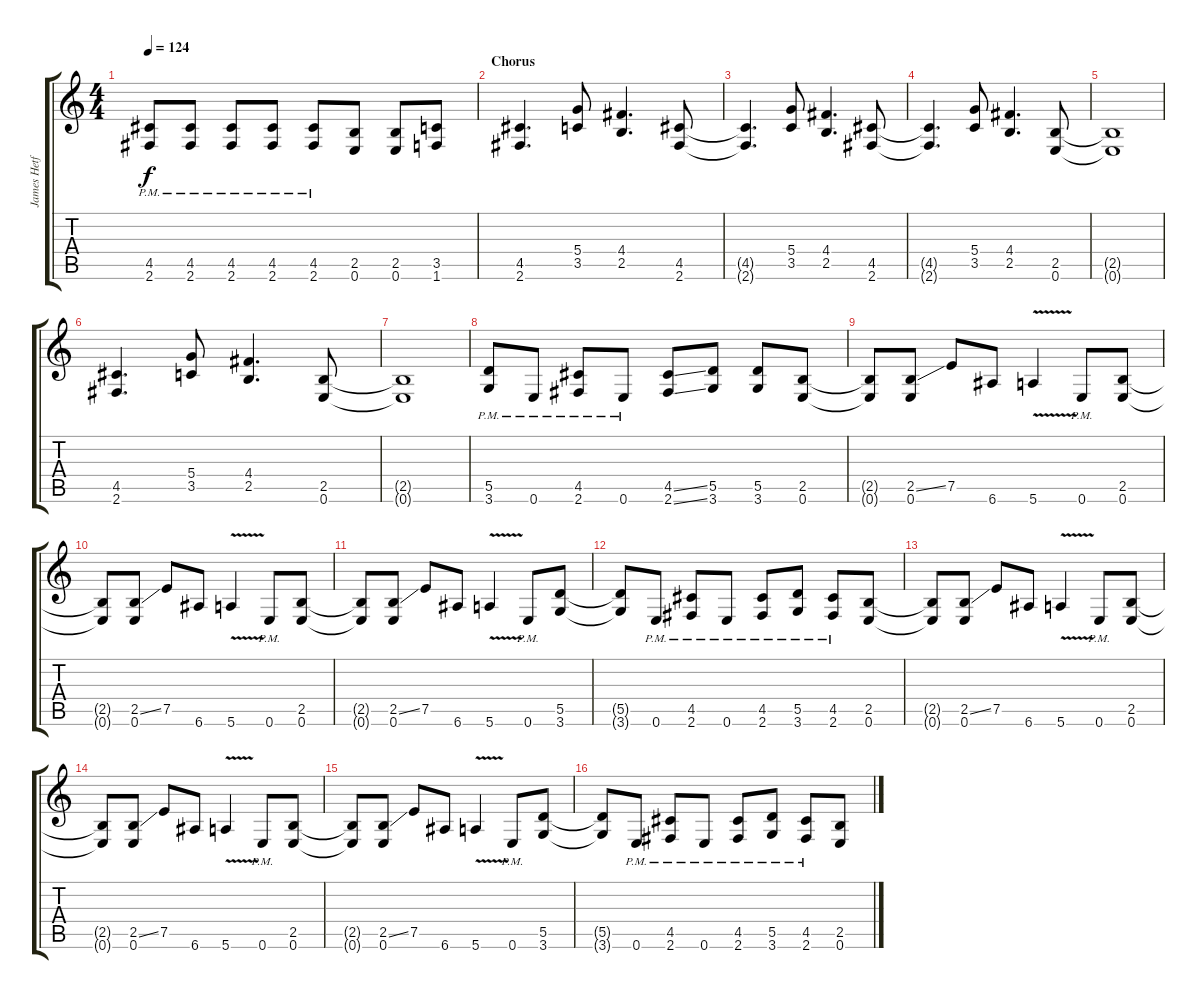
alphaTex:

\track ("James Hetfield (Rhythm)" "James Hetf") {instrument distortionguitar}
\staff {score tabs}
\tuning (E4 B3 G3 D3 A2 E2) {hide}
\ts (4 4)
\tempo 124
\clef g2
\ks c
(4.5 2.6{pm}).8{dy f} (4.5 2.6{pm}).8 (4.5 2.6{pm}).8 (4.5 2.6{pm}).8 (4.5 2.6{pm}).8 (2.5 0.6).8 (2.5 0.6).8 (3.5 1.6).8 |
\section ("" "Chorus")
(4.5 2.6).4{d} (5.4 3.5).8 (4.4 2.5).4{d} (4.5 2.6).8 |
(4.5{t} 2.6{t}).4{d} (5.4 3.5).8 (4.4 2.5).4{d} (4.5 2.6).8 |
(4.5{t} 2.6{t}).4{d} (5.4 3.5).8 (4.4 2.5).4{d} (2.5 0.6).8 |
(2.5{t} 0.6{t}).1 |
(4.5 2.6).4{d} (5.4 3.5).8 (4.4 2.5).4{d} (2.5 0.6).8 |
(2.5{t} 0.6{t}).1 |
(5.5{pm} 3.6{pm}).8 0.6{pm}.8 (4.5{pm} 2.6{pm}).8 0.6{pm}.8 (4.5{ss} 2.6{ss}).8 (5.5 3.6).8 (5.5 3.6).8 (2.5 0.6).8 |
(2.5{t} 0.6{t}).8 (2.5{ss} 0.6).8 7.5.8 6.6.8 5.6{v}.4 0.6{pm}.8 (2.5 0.6).8 |
(2.5{t} 0.6{t}).8 (2.5{ss} 0.6).8 7.5.8 6.6.8 5.6{v}.4 0.6{pm}.8 (2.5 0.6).8 |
(2.5{t} 0.6{t}).8 (2.5{ss} 0.6).8 7.5.8 6.6.8 5.6{v}.4 0.6{pm}.8 (5.5 3.6).8 |
(5.5{t} 3.6{t}).8 0.6{pm}.8 (4.5{pm} 2.6{pm}).8 0.6{pm}.8 (4.5{pm} 2.6{pm}).8 (5.5{pm} 3.6{pm}).8 (4.5{pm} 2.6{pm}).8 (2.5 0.6).8 |
(2.5{t} 0.6{t}).8 (2.5{ss} 0.6).8 7.5.8 6.6.8 5.6{v}.4 0.6{pm}.8 (2.5 0.6).8 |
(2.5{t} 0.6{t}).8 (2.5{ss} 0.6).8 7.5.8 6.6.8 5.6{v}.4 0.6{pm}.8 (2.5 0.6).8 |
(2.5{t} 0.6{t}).8 (2.5{ss} 0.6).8 7.5.8 6.6.8 5.6{v}.4 0.6{pm}.8 (5.5 3.6).8 |
(5.5{t} 3.6{t}).8 0.6{pm}.8 (4.5{pm} 2.6{pm}).8 0.6{pm}.8 (4.5{pm} 2.6{pm}).8 (5.5{pm} 3.6{pm}).8 (4.5{pm} 2.6{pm}).8 (2.5 0.6).8
